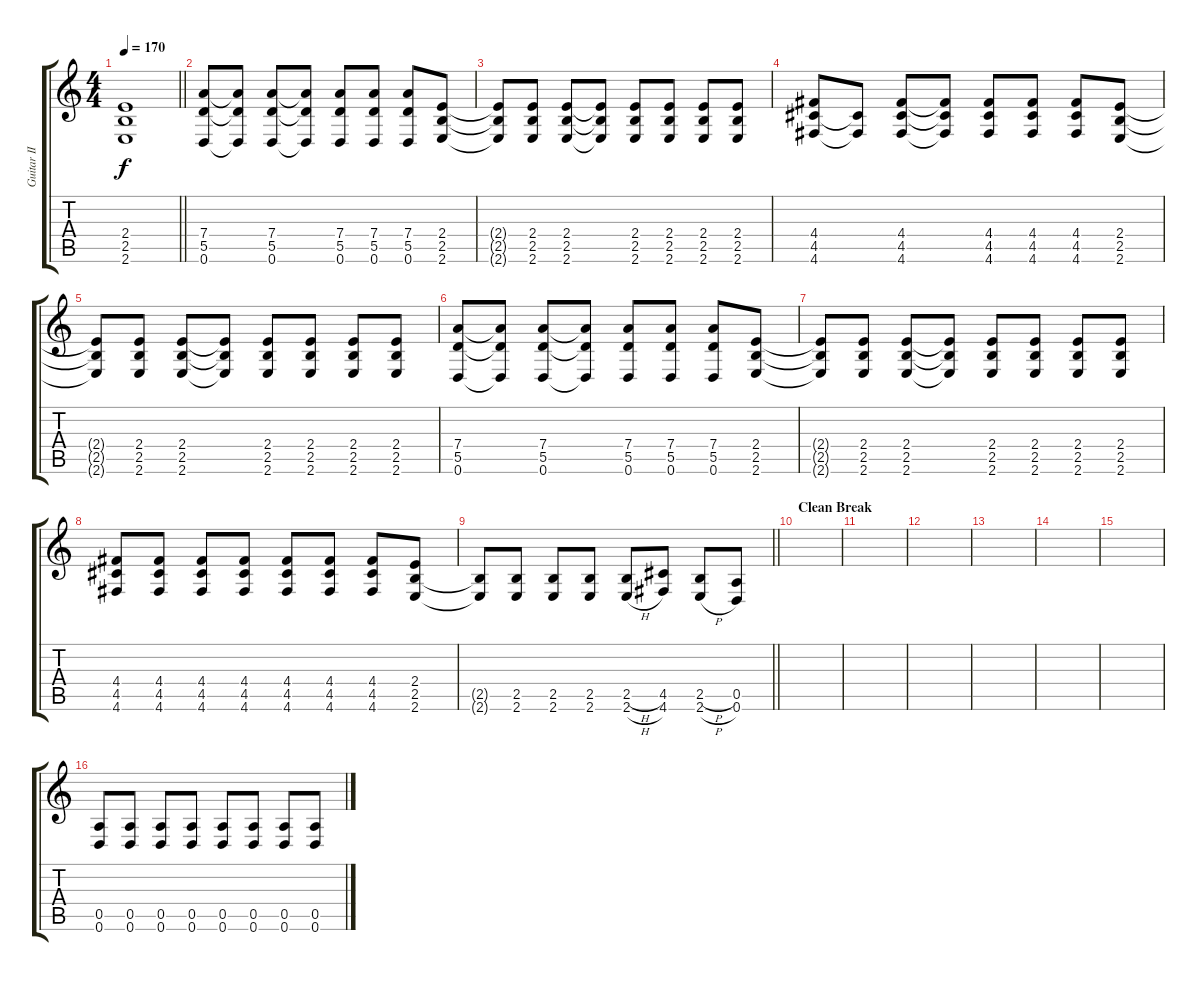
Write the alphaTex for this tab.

\track ("Guitar II" "Guitar II") {instrument distortionguitar}
\staff {score tabs}
\tuning (E4 B3 G3 D3 A2 D2) {hide}
\ts (4 4)
\tempo 170
\clef g2
\barLineRight lightlight
\ks c
(2.4{t} 2.5{t} 2.6{t}).1{dy f} |
(7.4 5.5 0.6).8 (7.4{t} 5.5{t} 0.6{t}).8 (7.4 5.5 0.6).8 (7.4{t} 5.5{t} 0.6{t}).8 (7.4 5.5 0.6).8 (7.4 5.5 0.6).8 (7.4 5.5 0.6).8 (2.4 2.5 2.6).8 |
(2.4{t} 2.5{t} 2.6{t}).8 (2.4 2.5 2.6).8 (2.4 2.5 2.6).8 (2.4{t} 2.5{t} 2.6{t}).8 (2.4 2.5 2.6).8 (2.4 2.5 2.6).8 (2.4 2.5 2.6).8 (2.4 2.5 2.6).8 |
(4.4 4.5 4.6).8 (4.5{t} 4.6{t}).8 (4.4 4.5 4.6).8 (4.4{t} 4.5{t} 4.6{t}).8 (4.4 4.5 4.6).8 (4.4 4.5 4.6).8 (4.4 4.5 4.6).8 (2.4 2.5 2.6).8 |
(2.4{t} 2.5{t} 2.6{t}).8 (2.4 2.5 2.6).8 (2.4 2.5 2.6).8 (2.4{t} 2.5{t} 2.6{t}).8 (2.4 2.5 2.6).8 (2.4 2.5 2.6).8 (2.4 2.5 2.6).8 (2.4 2.5 2.6).8 |
(7.4 5.5 0.6).8 (7.4{t} 5.5{t} 0.6{t}).8 (7.4 5.5 0.6).8 (7.4{t} 5.5{t} 0.6{t}).8 (7.4 5.5 0.6).8 (7.4 5.5 0.6).8 (7.4 5.5 0.6).8 (2.4 2.5 2.6).8 |
(2.4{t} 2.5{t} 2.6{t}).8 (2.4 2.5 2.6).8 (2.4 2.5 2.6).8 (2.4{t} 2.5{t} 2.6{t}).8 (2.4 2.5 2.6).8 (2.4 2.5 2.6).8 (2.4 2.5 2.6).8 (2.4 2.5 2.6).8 |
(4.4 4.5 4.6).8 (4.4 4.5 4.6).8 (4.4 4.5 4.6).8 (4.4 4.5 4.6).8 (4.4 4.5 4.6).8 (4.4 4.5 4.6).8 (4.4 4.5 4.6).8 (2.4 2.5 2.6).8 |
\barLineRight lightlight
(2.5{t} 2.6{t}).8 (2.5 2.6).8 (2.5 2.6).8 (2.5 2.6).8 (2.5{h} 2.6{h}).8 (4.5 4.6).8 (2.5{h} 2.6{h}).8 (0.5 0.6).8 |
\section ("" "Clean Break")
|
|
|
|
|
|
(0.5 0.6).8{volume 14} (0.5 0.6).8 (0.5 0.6).8 (0.5 0.6).8 (0.5 0.6).8 (0.5 0.6).8 (0.5 0.6).8 (0.5 0.6).8
